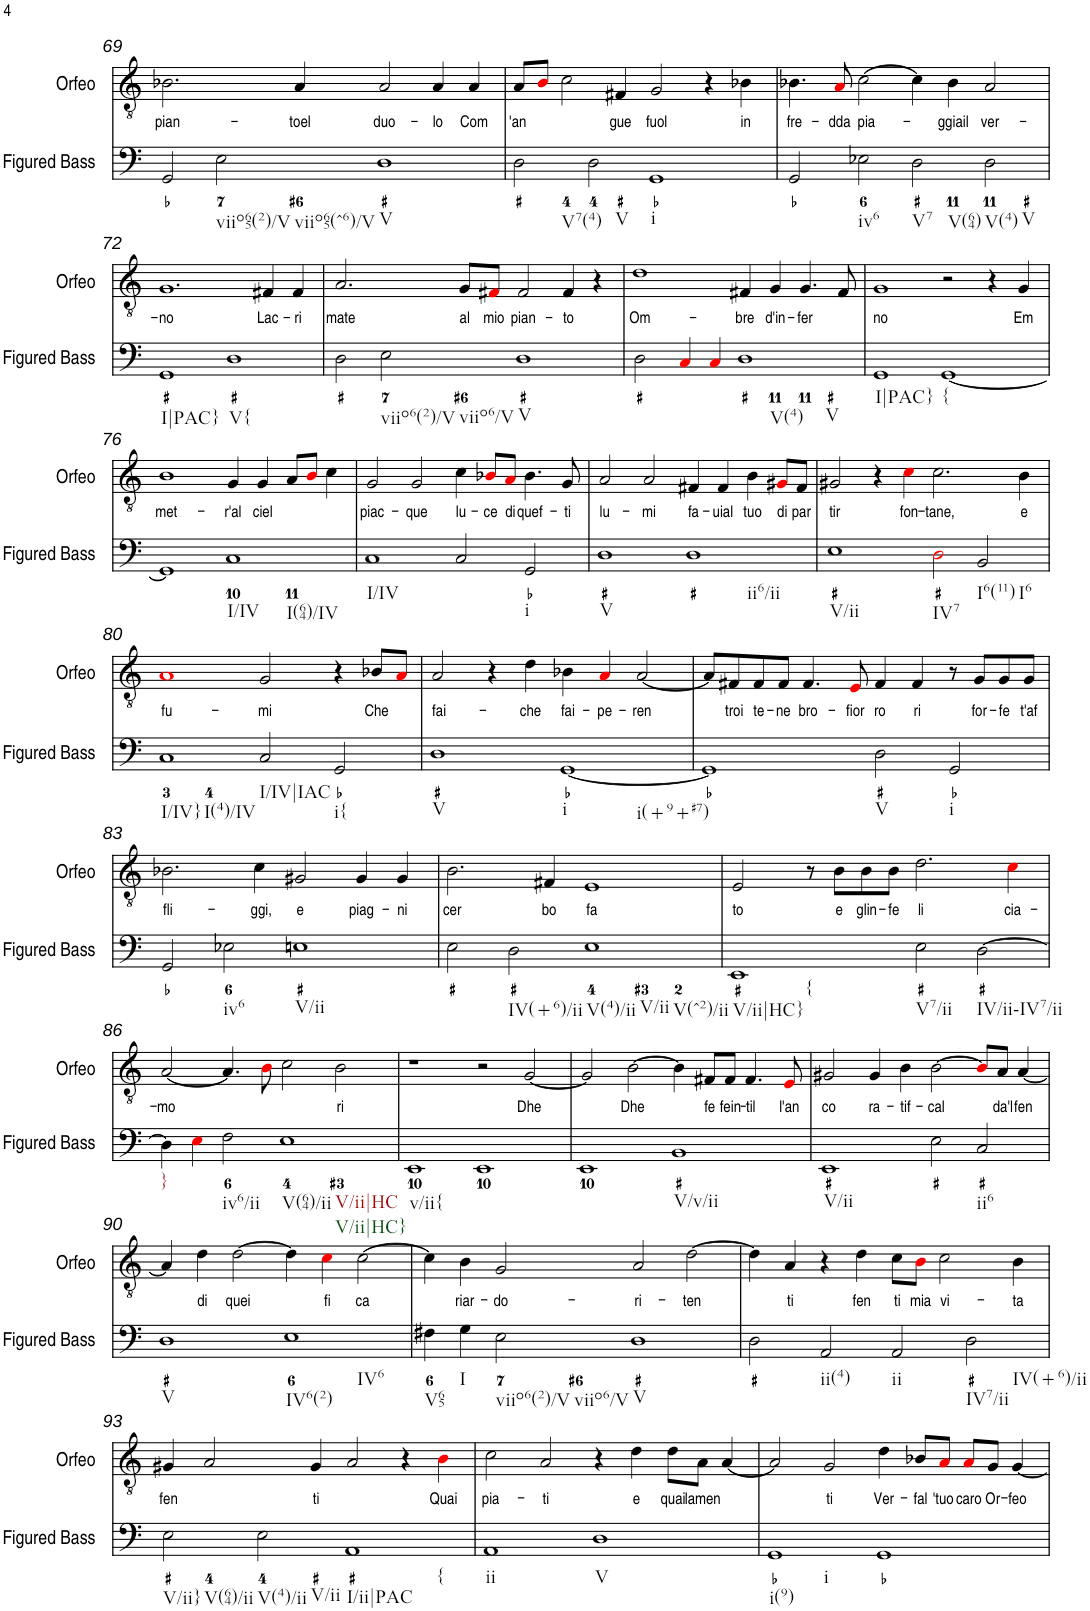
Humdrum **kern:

**kern	**kern	**text
*part2	*part1	*part1
*staff2	*staff1	*staff1
*I"Figured Bass	*I"Orfeo	*
*I'Figured Bass	*I'Orfeo	*
!!LO:PB:g=z
*clefF4	*clefGv2	*
*k[]	*k[]	*
*M4/2	*M4/2	*
=69	=69	=69
!	!	!LO:LY:b
2GG/	2.B-X\	pian-
!LO:TX:b:t=viio65(2)/V	!	!
!LO:TX:b:t=viio65(^6)/V	!	!
2E\	.	.
!	!	!LO:LY:b
.	4A/	-toel
!LO:TX:b:t=V	!	!
!	!	!LO:LY:b
1D	2A/	duo-
!	!	!LO:LY:b
.	4A/	-lo
!	!	!LO:LY:b
.	4A/	Com
=70	=70	=70
!LO:TX:b:t=V7(4)	!	!
!	!	!LO:LY:b
2D\	8A/L	'an
.	8Bi/J	.
.	2c\	.
!LO:TX:b:t=V	!	!
2D\	.	.
!	!	!LO:LY:b
.	4F#X/	gue
!LO:TX:b:t=i	!	!
!	!	!LO:LY:b
1GG	2G/	fuol
.	4r	.
!	!	!LO:LY:b
.	4B-X\	in
=71	=71	=71
!	!	!LO:LY:b
2GG/	4.B-X\	fre-
!	!	!LO:LY:b
.	8Ai/	-dda
!LO:TX:b:t=iv6	!	!
!	!	!LO:LY:b
2E-X\	[2c\	pia-
!LO:TX:b:t=V7	!	!
!LO:TX:b:t=V(64)	!	!
2D\	4c\]	.
!	!	!LO:LY:b
.	4B-\	-ggiail
!LO:TX:b:t=V(4)	!	!
!LO:TX:b:t=V	!	!
!	!	!LO:LY:b
2D\	2A/	ver-
!!LO:LB:g=z
=72	=72	=72
!LO:TX:b:t=I|PAC}	!	!
!	!	!LO:LY:b
1GG	1.G	-no
!LO:TX:b:t=V{	!	!
1D	.	.
!	!	!LO:LY:b
.	4F#X/	Lac-
!	!	!LO:LY:b
.	4F#/	-ri
=73	=73	=73
!	!	!LO:LY:b
2D\	2.A/	mate
!LO:TX:b:t=viio6(2)/V	!	!
!LO:TX:b:t=viio6/V	!	!
2E\	.	.
!	!	!LO:LY:b
.	8G/L	al
!	!	!LO:LY:b
.	8F#Xi/J	mio
!LO:TX:b:t=V	!	!
!	!	!LO:LY:b
1D	2F#/	pian-
!	!	!LO:LY:b
.	4F#/	-to
.	4r	.
=74	=74	=74
!	!	!LO:LY:b
2D\	1d	Om-
4Ci/	.	.
4Ci/	.	.
!LO:TX:b:t=V(4)	!	!
!LO:TX:b:t=V	!	!
!	!	!LO:LY:b
1D	4F#X/	-bre
!	!	!LO:LY:b
.	4G/	d'in-
!	!	!LO:LY:b
.	4.G/	-fer
.	8F#/	.
=75	=75	=75
!LO:TX:b:t=I|PAC}	!	!
!	!	!LO:LY:b
1GG	1G	no
!LO:TX:b:t={	!	!
[1GG	2r	.
.	4r	.
!	!	!LO:LY:b
.	4G/	Em
!!LO:LB:g=z
=76	=76	=76
!	!	!LO:LY:b
1GG]	1B	met-
!LO:TX:b:t=I/IV	!	!
!LO:TX:b:t=I(64)/IV	!	!
!	!	!LO:LY:b
1C	4G/	-r'al
!	!	!LO:LY:b
.	4G/	ciel
.	8A/L	.
.	8Bi/J	.
.	4c\	.
=77	=77	=77
!LO:TX:b:t=I/IV	!	!
!	!	!LO:LY:b
1C	2G/	piac-
!	!	!LO:LY:b
.	2G/	-que
!	!	!LO:LY:b
2C/	4c\	lu-
!	!	!LO:LY:b
.	8B-Xi/L	-ce
!	!	!LO:LY:b
.	8Ai/J	di
!LO:TX:b:t=i	!	!
!	!	!LO:LY:b
2GG/	4.B-\	quef-
!	!	!LO:LY:b
.	8G/	-ti
=78	=78	=78
!LO:TX:b:t=V	!	!
!	!	!LO:LY:b
1D	2A/	lu-
!	!	!LO:LY:b
.	2A/	-mi
!LO:TX:b:t=ii6/ii	!	!
!	!	!LO:LY:b
1D	4F#X/	fa-
!	!	!LO:LY:b
.	4F#/	-uial
!	!	!LO:LY:b
.	4B\	tuo
!	!	!LO:LY:b
.	8G#Xi/L	di
!	!	!LO:LY:b
.	8F#/J	par
=79	=79	=79
!LO:TX:b:t=V/ii	!	!
!	!	!LO:LY:b
1E	2G#X/	tir
.	4r	.
!	!	!LO:LY:b
.	4ci\	fon-
!LO:TX:b:t=IV7	!	!
!	!	!LO:LY:b
2Di\	2.c\	-tane,
!LO:TX:b:t=I6(11)	!	!
!LO:TX:b:t=I6	!	!
2BB/	.	.
!	!	!LO:LY:b
.	4B\	e
!!LO:LB:g=z
=80	=80	=80
!LO:TX:b:t=I/IV}	!	!
!LO:TX:b:t=I(4)/IV	!	!
!	!	!LO:LY:b
1C	1Ai	fu-
!LO:TX:b:t=I/IV|IAC	!	!
!	!	!LO:LY:b
2C/	2G/	-mi
!LO:TX:b:t=i{	!	!
2GG/	4r	.
!	!	!LO:LY:b
.	8B-X/L	Che
.	8Ai/J	.
=81	=81	=81
!LO:TX:b:t=V	!	!
!	!	!LO:LY:b
1D	2A/	fai-
.	4r	.
!	!	!LO:LY:b
.	4d\	-che
!LO:TX:b:t=i	!	!
!LO:TX:b:t=i(+9+#7)	!	!
!	!	!LO:LY:b
[1GG	4B-X\	fai-
!	!	!LO:LY:b
.	4Ai/	-pe-
!	!	!LO:LY:b
.	[2A/	-ren
=82	=82	=82
1GG]	8A/L]	.
!	!	!LO:LY:b
.	8F#X/	troi
!	!	!LO:LY:b
.	8F#/	te-
!	!	!LO:LY:b
.	8F#/J	-ne
!	!	!LO:LY:b
.	4.F#/	bro-
!	!	!LO:LY:b
.	8Ei/	-fior
!LO:TX:b:t=V	!	!
!	!	!LO:LY:b
2D\	4F#/	ro
!	!	!LO:LY:b
.	4F#/	ri
!LO:TX:b:t=i	!	!
2GG/	8r	.
!	!	!LO:LY:b
.	8G/L	for-
!	!	!LO:LY:b
.	8G/	-fe
!	!	!LO:LY:b
.	8G/J	t'af
!!LO:LB:g=z
=83	=83	=83
!	!	!LO:LY:b
2GG/	2.B-X\	fli-
!LO:TX:b:t=iv6	!	!
2E-X\	.	.
!	!	!LO:LY:b
.	4c\	-ggi,
!LO:TX:b:t=V/ii	!	!
!	!	!LO:LY:b
1En	2G#X/	e
!	!	!LO:LY:b
.	4G#/	piag-
!	!	!LO:LY:b
.	4G#/	-ni
=84	=84	=84
!	!	!LO:LY:b
2E\	2.B\	cer
!LO:TX:b:t=IV(+6)/ii	!	!
2D\	.	.
!	!	!LO:LY:b
.	4F#X/	bo
!LO:TX:b:t=V(4)/ii	!	!
!LO:TX:b:t=V/ii	!	!
!LO:TX:b:t=V(^2)/ii	!	!
!	!	!LO:LY:b
1E	1E	fa
=85	=85	=85
!LO:TX:b:t=V/ii|HC}	!	!
!LO:TX:b:t={	!	!
!	!	!LO:LY:b
1EE	2E/	to
.	8r	.
!	!	!LO:LY:b
.	8B\L	e
!	!	!LO:LY:b
.	8B\	glin-
!	!	!LO:LY:b
.	8B\J	-fe
!LO:TX:b:t=V7/ii	!	!
!	!	!LO:LY:b
2E\	2.d\	li
!LO:TX:b:t=IV/ii-IV7/ii	!	!
[2D\	.	.
!	!	!LO:LY:b
.	4ci\	cia-
!!LO:LB:g=z
=86	=86	=86
!LO:TX:b:t=}	!	!
!	!	!LO:LY:b
4D\]	[2A/	-mo
4Ei\	.	.
!LO:TX:b:t=iv6/ii	!	!
2F\	4.A/]	.
.	8Bi\	.
!LO:TX:b:t=V(64)/ii	!	!
!LO:TX:b:t=V/ii|HC	!	!
!LO:TX:b:t=V/ii|HC}	!	!
1E	2c\	.
!	!	!LO:LY:b
.	2B\	ri
=87	=87	=87
!LO:TX:b:t=v/ii{	!	!
1EE	1r	.
1EE	2r	.
!	!	!LO:LY:b
.	[2G/	Dhe
=88	=88	=88
1EE	2G/]	.
!	!	!LO:LY:b
.	[2B\	Dhe
!LO:TX:b:t=V/v/ii	!	!
1BB	4B\]	.
!	!	!LO:LY:b
.	8F#X/L	fe
!	!	!LO:LY:b
.	8F#/J	fein-
!	!	!LO:LY:b
.	4.F#/	-til
!	!	!LO:LY:b
.	8Ei/	l'an
=89	=89	=89
!LO:TX:b:t=V/ii	!	!
!	!	!LO:LY:b
1EE	2G#X/	co
!	!	!LO:LY:b
.	4G#/	ra-
!	!	!LO:LY:b
.	4B\	-tif-
!	!	!LO:LY:b
2E\	[2B\	-cal
!LO:TX:b:t=ii6	!	!
2C/	8Bi/L]	.
!	!	!LO:LY:b
.	8A/J	da'l
!	!	!LO:LY:b
.	[4A/	fen
!!LO:LB:g=z
=90	=90	=90
!LO:TX:b:t=V	!	!
1D	4A/]	.
!	!	!LO:LY:b
.	4d\	di
!	!	!LO:LY:b
.	[2d\	quei
!LO:TX:b:t=IV6(2)	!	!
!LO:TX:b:t=IV6	!	!
1E	4d\]	.
!	!	!LO:LY:b
.	4ci\	fi
!	!	!LO:LY:b
.	[2c\	ca
=91	=91	=91
!LO:TX:b:t=V65	!	!
4F#X\	4c\]	.
!LO:TX:b:t=I	!	!
!	!	!LO:LY:b
4G\	4B\	riar-
!LO:TX:b:t=viio6(2)/V	!	!
!LO:TX:b:t=viio6/V	!	!
!	!	!LO:LY:b
2E\	2G/	-do-
!LO:TX:b:t=V	!	!
!	!	!LO:LY:b
1D	2A/	-ri-
!	!	!LO:LY:b
.	[2d\	-ten
=92	=92	=92
2D\	4d\]	.
!	!	!LO:LY:b
.	4A/	ti
!LO:TX:b:t=ii(4)	!	!
2AA/	4r	.
!	!	!LO:LY:b
.	4d\	fen
!LO:TX:b:t=ii	!	!
!	!	!LO:LY:b
2AA/	8c\L	ti
!	!	!LO:LY:b
.	8Bi\J	mia
!	!	!LO:LY:b
.	2c\	vi-
!LO:TX:b:t=IV7/ii	!	!
!LO:TX:b:t=IV(+6)/ii	!	!
2D\	.	.
!	!	!LO:LY:b
.	4B\	-ta
!!LO:LB:g=z
=93	=93	=93
!LO:TX:b:t=V/ii}	!	!
!LO:TX:b:t=V(64)/ii	!	!
!	!	!LO:LY:b
2E\	4G#X/	fen
.	2A/	.
!LO:TX:b:t=V(4)/ii	!	!
!LO:TX:b:t=V/ii	!	!
2E\	.	.
!	!	!LO:LY:b
.	4G#/	ti
!LO:TX:b:t=I/ii|PAC	!	!
!LO:TX:b:t={	!	!
1AA	2A/	.
.	4r	.
!	!	!LO:LY:b
.	4Bi\	Quai
=94	=94	=94
!LO:TX:b:t=ii	!	!
!	!	!LO:LY:b
1AA	2c\	pia-
!	!	!LO:LY:b
.	2A/	-ti
!LO:TX:b:t=V	!	!
1D	4r	.
!	!	!LO:LY:b
.	4d\	e
!	!	!LO:LY:b
.	8d\L	quai
!	!	!LO:LY:b
.	8A\J	lamen
.	[4A/	.
=95	=95	=95
!LO:TX:b:t=i(9)	!	!
!LO:TX:b:t=i	!	!
1GG	2A/]	.
!	!	!LO:LY:b
.	2G/	ti
!	!	!LO:LY:b
1GG	4d\	Ver-
!	!	!LO:LY:b
.	8B-X/L	-fal
!	!	!LO:LY:b
.	8Ai/J	'tuo
!	!	!LO:LY:b
.	8Ai/L	caro
!	!	!LO:LY:b
.	8G/J	Or-
!	!	!LO:LY:b
.	[4G/	-feo
=	=	=
*-	*-	*-
